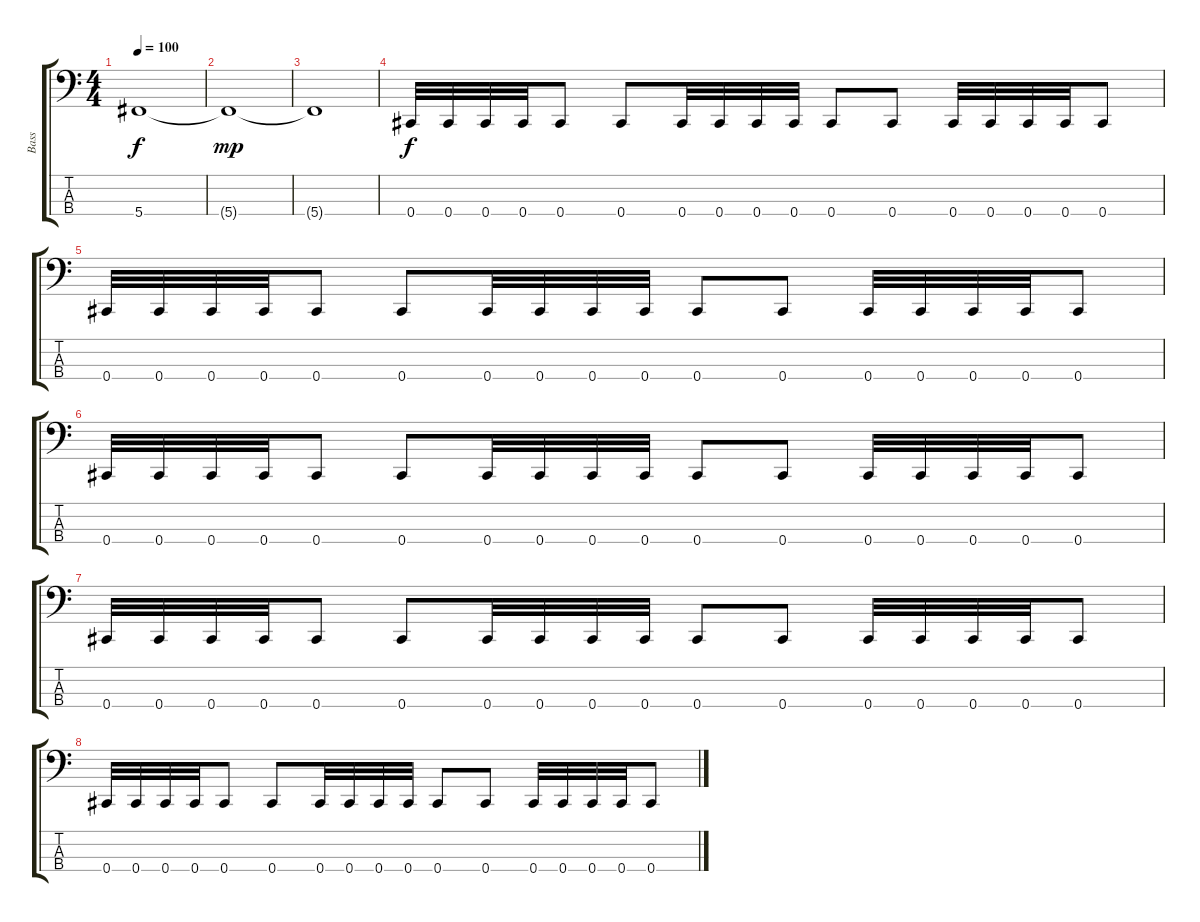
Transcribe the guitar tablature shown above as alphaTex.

\track ("Bass" "Bass") {instrument electricbassfinger}
\staff {score tabs}
\tuning (Gb2 Db2 Ab1 Db1) {hide}
\ts (4 4)
\tempo 100
\clef f4
\ks c
5.4.1{dy f} |
5.4{t}.1{dy mp} |
5.4{t}.1 |
0.4.32{dy f} 0.4.32 0.4.32 0.4.32 0.4.8 0.4.8 0.4.32 0.4.32 0.4.32 0.4.32 0.4.8 0.4.8 0.4.32 0.4.32 0.4.32 0.4.32 0.4.8 |
0.4.32 0.4.32 0.4.32 0.4.32 0.4.8 0.4.8 0.4.32 0.4.32 0.4.32 0.4.32 0.4.8 0.4.8 0.4.32 0.4.32 0.4.32 0.4.32 0.4.8 |
0.4.32 0.4.32 0.4.32 0.4.32 0.4.8 0.4.8 0.4.32 0.4.32 0.4.32 0.4.32 0.4.8 0.4.8 0.4.32 0.4.32 0.4.32 0.4.32 0.4.8 |
0.4.32 0.4.32 0.4.32 0.4.32 0.4.8 0.4.8 0.4.32 0.4.32 0.4.32 0.4.32 0.4.8 0.4.8 0.4.32 0.4.32 0.4.32 0.4.32 0.4.8 |
0.4.32 0.4.32 0.4.32 0.4.32 0.4.8 0.4.8 0.4.32 0.4.32 0.4.32 0.4.32 0.4.8 0.4.8 0.4.32 0.4.32 0.4.32 0.4.32 0.4.8
